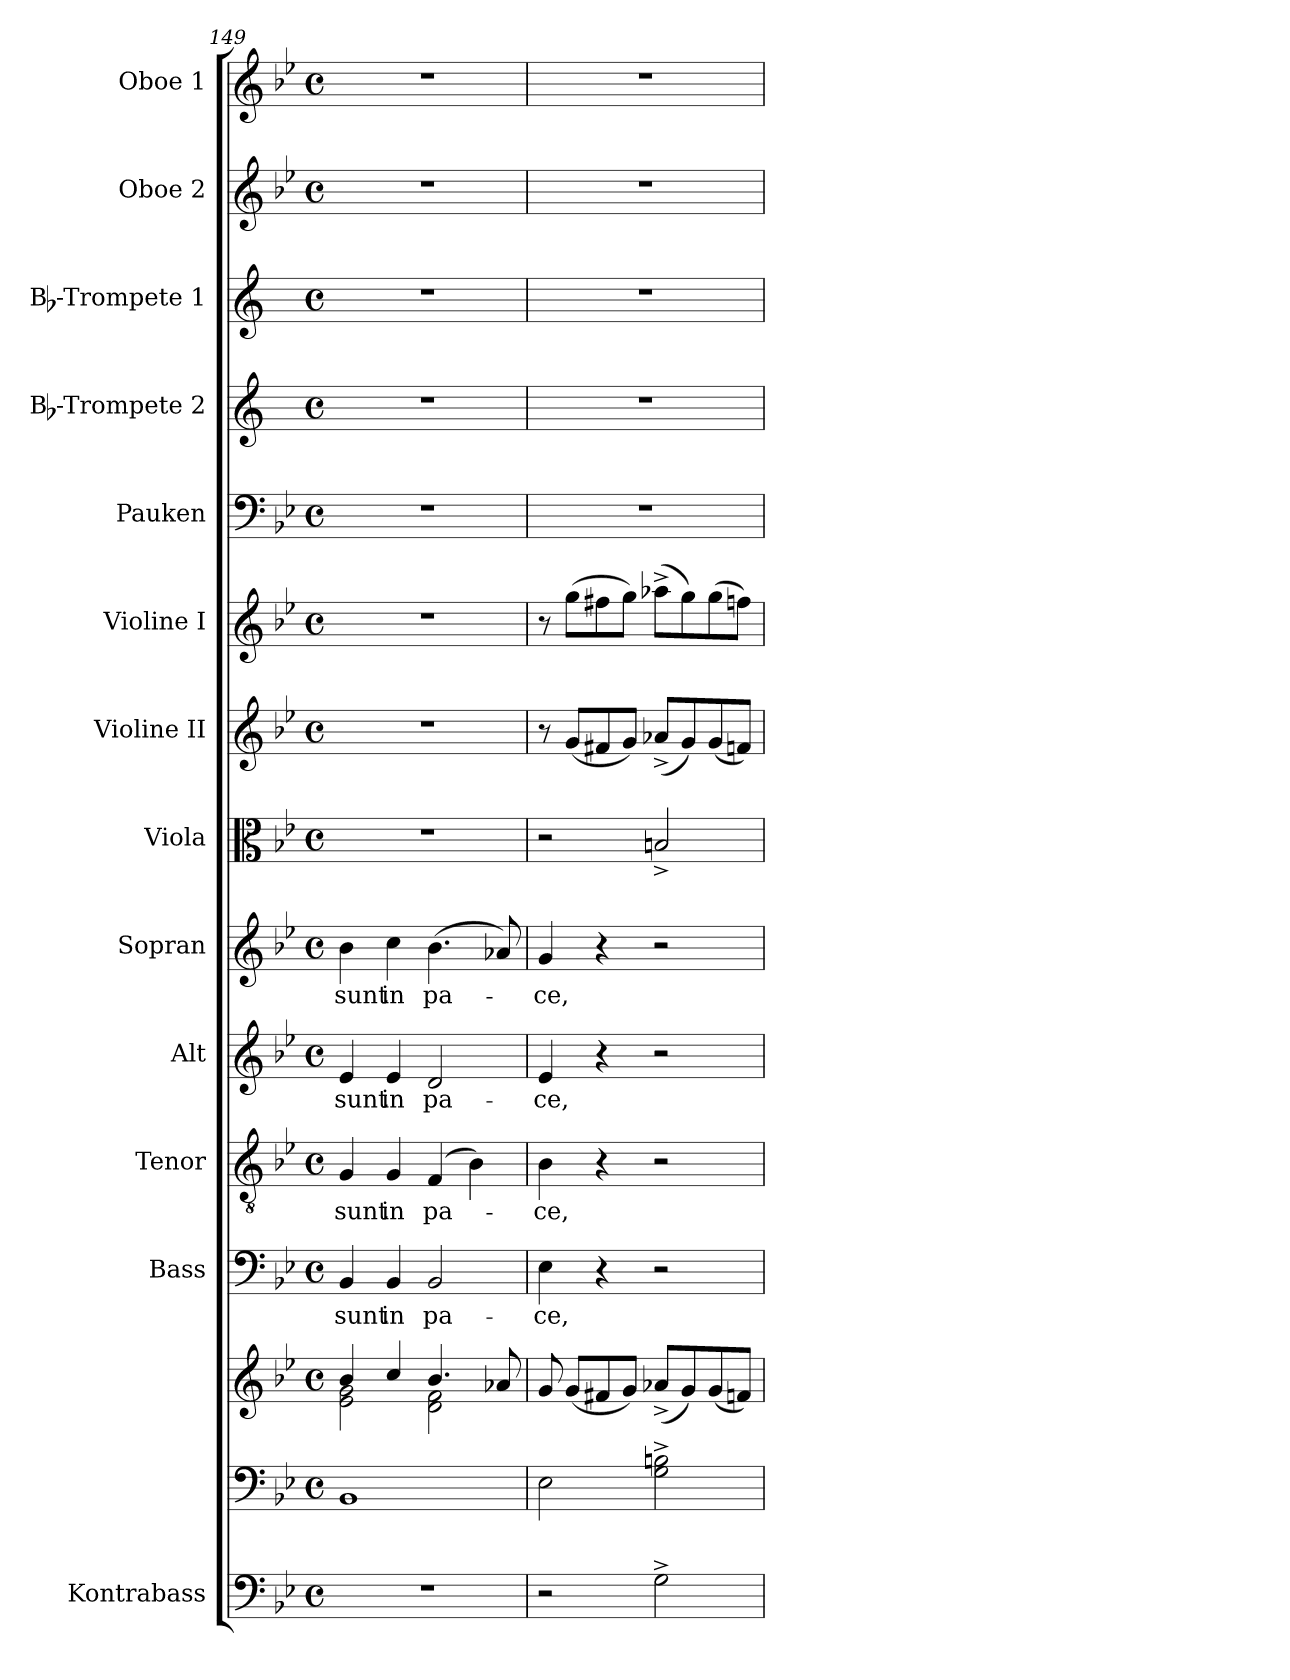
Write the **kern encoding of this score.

**kern	**kern	**kern	**kern	**text	**kern	**text	**kern	**text	**kern	**text	**kern	**kern	**kern	**kern	**kern	**kern	**kern	**kern
*part14	*part13	*part13	*part12	*part12	*part11	*part11	*part10	*part10	*part9	*part9	*part8	*part7	*part6	*part5	*part4	*part3	*part2	*part1
*staff15	*staff14	*staff13	*staff12	*staff12	*staff11	*staff11	*staff10	*staff10	*staff9	*staff9	*staff8	*staff7	*staff6	*staff5	*staff4	*staff3	*staff2	*staff1
*I"Kontrabass	*	*	*I"Bass	*	*I"Tenor	*	*I"Alt	*	*I"Sopran	*	*I"Viola	*I"Violine II	*I"Violine I	*I"Pauken	*I"Bb-Trompete 2	*I"Bb-Trompete 1	*I"Oboe 2	*I"Oboe 1
*I'Kb.	*	*	*I'B.	*	*I'T.	*	*I'A.	*	*I'S.	*	*I'Vla.	*I'Vl. II	*I'Vl. I	*I'Pk.	*I'Bb Trp. 2	*I'Bb Trp. 1	*I'Ob. 2	*I'Ob. 1
*clefF4	*clefF4	*clefG2	*clefF4	*	*clefGv2	*	*clefG2	*	*clefG2	*	*clefC3	*clefG2	*clefG2	*clefF4	*clefG2	*clefG2	*clefG2	*clefG2
*ITrd7c12	*	*	*	*	*	*	*	*	*	*	*	*	*	*	*ITrd1c2	*ITrd1c2	*	*
*k[b-e-]	*k[b-e-]	*k[b-e-]	*k[b-e-]	*	*k[b-e-]	*	*k[b-e-]	*	*k[b-e-]	*	*k[b-e-]	*k[b-e-]	*k[b-e-]	*k[b-e-]	*k[b-e-]	*k[b-e-]	*k[b-e-]	*k[b-e-]
*B-:	*B-:	*B-:	*B-:	*	*B-:	*	*B-:	*	*B-:	*	*B-:	*B-:	*B-:	*B-:	*B-:	*B-:	*B-:	*B-:
*M4/4	*M4/4	*M4/4	*M4/4	*	*M4/4	*	*M4/4	*	*M4/4	*	*M4/4	*M4/4	*M4/4	*M4/4	*M4/4	*M4/4	*M4/4	*M4/4
*met(c)	*met(c)	*met(c)	*met(c)	*	*met(c)	*	*met(c)	*	*met(c)	*	*met(c)	*met(c)	*met(c)	*met(c)	*met(c)	*met(c)	*met(c)	*met(c)
=149	=149	=149	=149	=149	=149	=149	=149	=149	=149	=149	=149	=149	=149	=149	=149	=149	=149	=149
*	*	*^	*	*	*	*	*	*	*	*	*	*	*	*	*	*	*	*
!	!	!	!	!	!LO:LY:b	!	!LO:LY:b	!	!LO:LY:b	!	!LO:LY:b	!	!	!	!	!	!	!	!
1r	1BB-	4b-/	2e-\ 2g\	4BB-/	sunt	4G/	sunt	4e-/	sunt	4b-\	sunt	1r	1r	1r	1r	1r	1r	1r	1r
!	!	!	!	!	!LO:LY:b	!	!LO:LY:b	!	!LO:LY:b	!	!LO:LY:b	!	!	!	!	!	!	!	!
.	.	4cc/	.	4BB-/	in	4G/	in	4e-/	in	4cc\	in	.	.	.	.	.	.	.	.
!	!	!	!	!	!LO:LY:b	!	!LO:LY:b	!	!LO:LY:b	!	!LO:LY:b	!	!	!	!	!	!	!	!
.	.	4.b-/	2d\ 2f\	2BB-/	pa-	(4F/	pa-	2d/	pa-	(>4.b-\	pa-	.	.	.	.	.	.	.	.
.	.	.	.	.	.	4B-\)	.	.	.	.	.	.	.	.	.	.	.	.	.
.	.	8a-X/	.	.	.	.	.	.	.	8a-X/)	.	.	.	.	.	.	.	.	.
*	*	*v	*v	*	*	*	*	*	*	*	*	*	*	*	*	*	*	*	*
=150	=150	=150	=150	=150	=150	=150	=150	=150	=150	=150	=150	=150	=150	=150	=150	=150	=150	=150
!	!	!	!	!LO:LY:b	!	!LO:LY:b	!	!LO:LY:b	!	!LO:LY:b	!	!	!	!	!	!	!	!
2r	2E-\	8g/	4E-\	-ce,	4B-\	-ce,	4e-/	-ce,	4g/	-ce,	2r	8r	8r	1r	1r	1r	1r	1r
.	.	(<8g/L	.	.	.	.	.	.	.	.	.	(<8g/L	(>8gg\L	.	.	.	.	.
.	.	8f#X/	4r	.	4r	.	4r	.	4r	.	.	8f#X/	8ff#X\	.	.	.	.	.
.	.	8g/J)	.	.	.	.	.	.	.	.	.	8g/J)	8gg\J)	.	.	.	.	.
2GG^>\	2G\^> 2Bn\^>	(<8a-X^</L	2r	.	2r	.	2r	.	2r	.	2Bn^</	(<8a-X^</L	(>8aa-X^>\L	.	.	.	.	.
.	.	8g/)	.	.	.	.	.	.	.	.	.	8g/)	8gg\)	.	.	.	.	.
.	.	(<8g/	.	.	.	.	.	.	.	.	.	(<8g/	(>8gg\	.	.	.	.	.
.	.	8fn/J)	.	.	.	.	.	.	.	.	.	8fn/J)	8ffn\J)	.	.	.	.	.
=	=	=	=	=	=	=	=	=	=	=	=	=	=	=	=	=	=	=
*-	*-	*-	*-	*-	*-	*-	*-	*-	*-	*-	*-	*-	*-	*-	*-	*-	*-	*-
